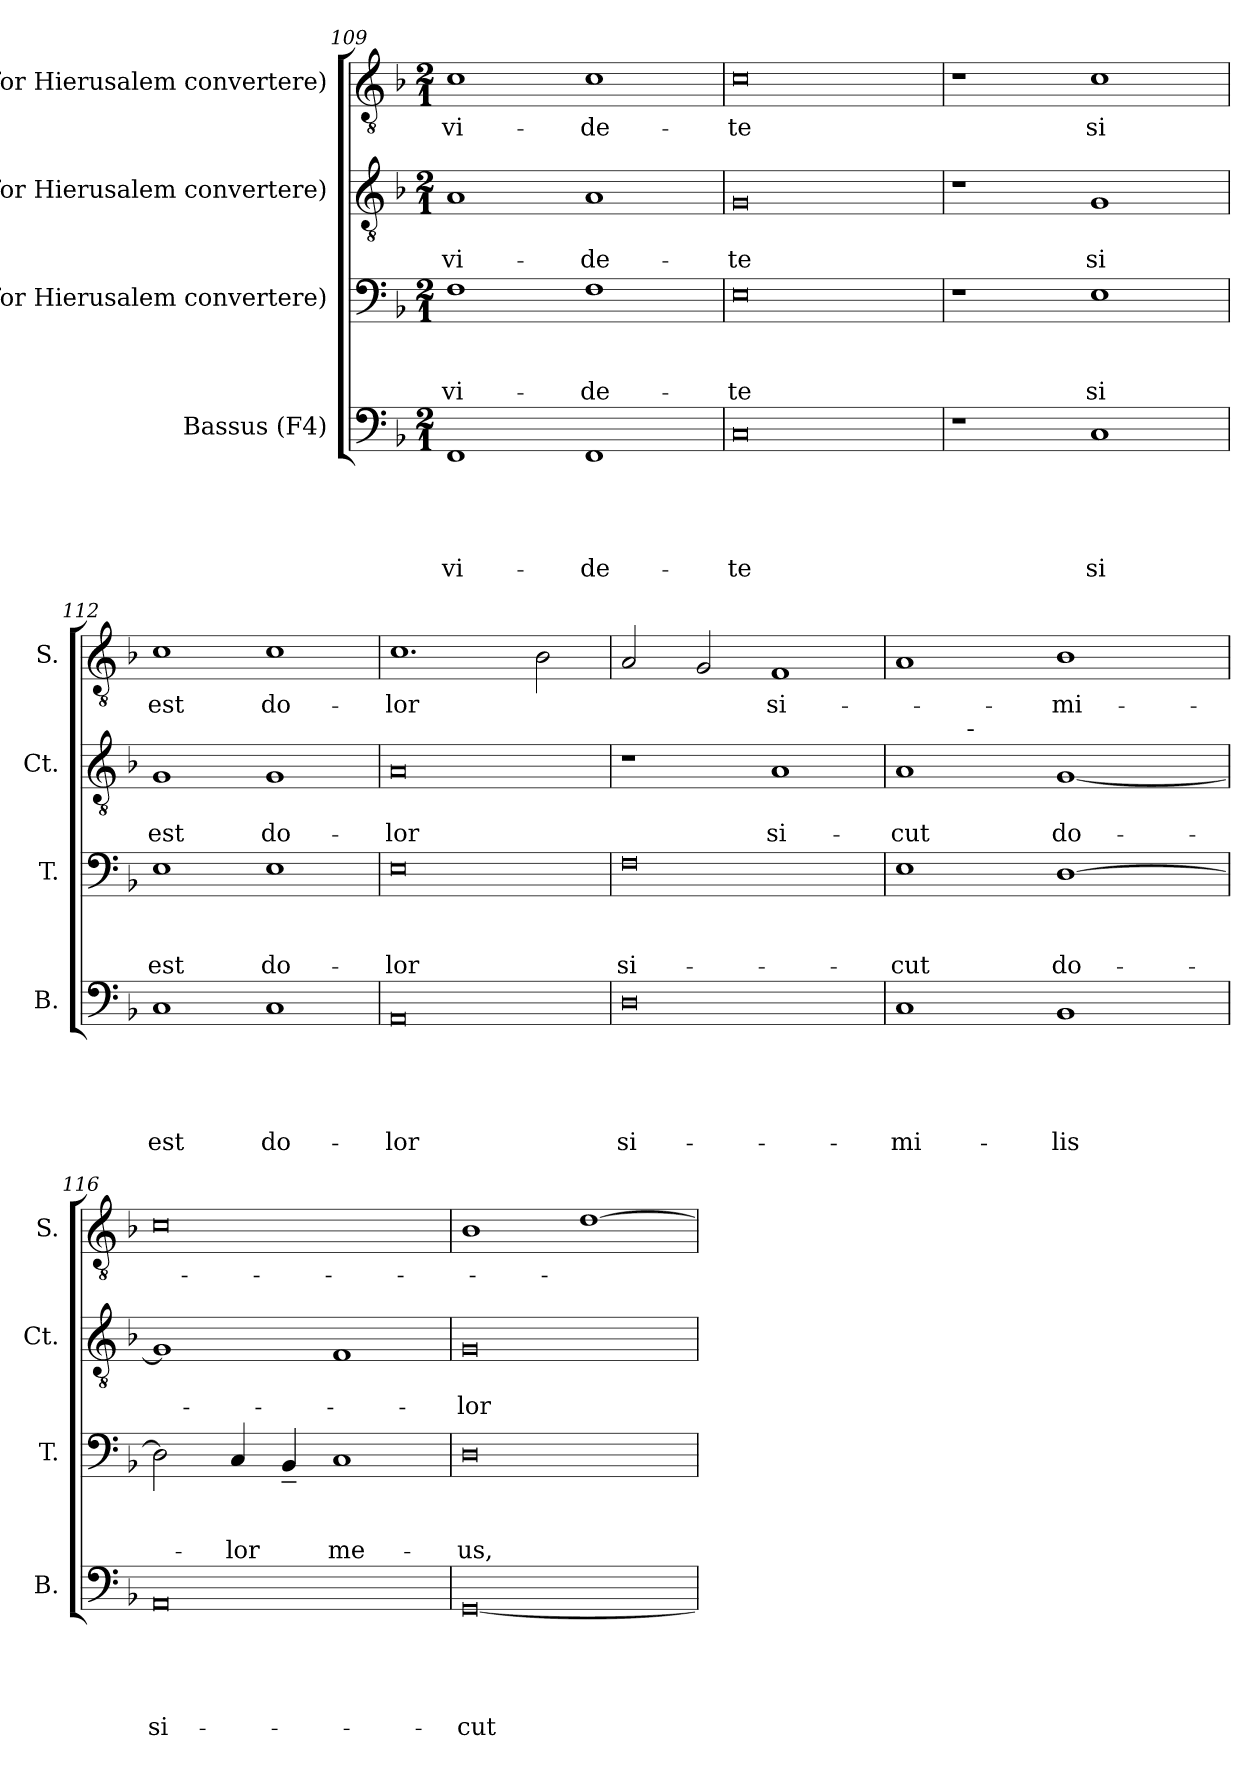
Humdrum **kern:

**kern	**text	**text	**text	**text	**text	**kern	**text	**text	**text	**kern	**text	**text	**kern	**text
*part4	*part4	*part4	*part4	*part4	*part4	*part3	*part3	*part3	*part3	*part2	*part2	*part2	*part1	*part1
*staff4	*staff4	*staff4	*staff4	*staff4	*staff4	*staff3	*staff3	*staff3	*staff3	*staff2	*staff2	*staff2	*staff1	*staff1
*I"Bassus (F4)	*	*	*	*	*	*I"C4 for Hierusalem convertere)	*	*	*	*I"C3 for Hierusalem convertere)	*	*	*I"C1 for Hierusalem convertere)	*
*I'B.	*	*	*	*	*	*I'T.	*	*	*	*I'Ct.	*	*	*I'S.	*
*clefF4	*	*	*	*	*	*clefF4	*	*	*	*clefGv2	*	*	*clefGv2	*
*k[b-]	*	*	*	*	*	*k[b-]	*	*	*	*k[b-]	*	*	*k[b-]	*
*F:	*	*	*	*	*	*F:	*	*	*	*F:	*	*	*F:	*
*M2/1	*	*	*	*	*	*M2/1	*	*	*	*M2/1	*	*	*M2/1	*
=109	=109	=109	=109	=109	=109	=109	=109	=109	=109	=109	=109	=109	=109	=109
!	!	!	!	!	!LO:LY:b	!	!	!	!LO:LY:b	!	!	!LO:LY:b	!	!LO:LY:b
1FF	.	.	.	.	vi-	1F	.	.	vi-	1A	.	vi-	1c	vi-
!	!	!	!	!	!LO:LY:b	!	!	!	!LO:LY:b	!	!	!LO:LY:b	!	!LO:LY:b
1FF	.	.	.	.	-de-	1F	.	.	-de-	1A	.	-de-	1c	-de-
=110	=110	=110	=110	=110	=110	=110	=110	=110	=110	=110	=110	=110	=110	=110
!	!	!	!	!	!LO:LY:b:rj	!	!	!	!LO:LY:b:rj	!	!	!LO:LY:b:rj	!	!LO:LY:b:rj
0C	.	.	.	.	-te	0E	.	.	-te	0G	.	-te	0c	-te
=111	=111	=111	=111	=111	=111	=111	=111	=111	=111	=111	=111	=111	=111	=111
1r	.	.	.	.	.	1r	.	.	.	1r	.	.	1r	.
!	!	!	!	!	!LO:LY:b	!	!	!	!LO:LY:b	!	!	!LO:LY:b	!	!LO:LY:b
1C	.	.	.	.	si	1E	.	.	si	1G	.	si	1c	si
=112	=112	=112	=112	=112	=112	=112	=112	=112	=112	=112	=112	=112	=112	=112
!	!	!	!	!	!LO:LY:b	!	!	!	!LO:LY:b	!	!	!LO:LY:b	!	!LO:LY:b
1C	.	.	.	.	est	1E	.	.	est	1G	.	est	1c	est
!	!	!	!	!	!LO:LY:b	!	!	!	!LO:LY:b	!	!	!LO:LY:b	!	!LO:LY:b
1C	.	.	.	.	do-	1E	.	.	do-	1G	.	do-	1c	do-
=113	=113	=113	=113	=113	=113	=113	=113	=113	=113	=113	=113	=113	=113	=113
!	!	!	!	!	!LO:LY:b:rj	!	!	!	!LO:LY:b:rj	!	!	!LO:LY:b:rj	!	!LO:LY:b
0AA	.	.	.	.	-lor	0E	.	.	-lor	0A	.	-lor	1.c	-lor
.	.	.	.	.	.	.	.	.	.	.	.	.	2B-\	.
=114	=114	=114	=114	=114	=114	=114	=114	=114	=114	=114	=114	=114	=114	=114
!	!	!	!	!	!LO:LY:b:rj	!	!	!	!LO:LY:b:rj	!	!	!	!	!
0D	.	.	.	.	si-	0F	.	.	si-	1r	.	.	2A/	.
.	.	.	.	.	.	.	.	.	.	.	.	.	2G/	.
!	!	!	!	!	!	!	!	!	!	!	!	!LO:LY:b	!	!LO:LY:b
.	.	.	.	.	.	.	.	.	.	1A	.	si-	1F	si-
!!LO:LB:g=z
=115	=115	=115	=115	=115	=115	=115	=115	=115	=115	=115	=115	=115	=115	=115
!	!	!	!	!	!LO:LY:b	!	!	!	!LO:LY:b	!	!	!LO:LY:b	!	!
*	*	*	*	*	*	*	*	*	*	*^	*	*	*	*
1C	.	.	.	.	-mi-	1E	.	.	-cut	1A	4ryy	.	-cut	1A	.
.	.	.	.	.	.	.	.	.	.	.	16ryy	.	.	.	.
!	!	!	!	!	!	!	!	!	!	!	!LO:TX:a:t=-	!	!	!	!
.	.	.	.	.	.	.	.	.	.	.	1ryy	.	.	.	.
!	!	!	!	!	!LO:LY:b	!	!	!	!LO:LY:b	!	!	!	!LO:LY:b	!	!LO:LY:b
1BB-	.	.	.	.	-lis	[>1D	.	.	do-	[<1G	.	.	do-	1B-	-mi-
.	.	.	.	.	.	.	.	.	.	.	2ryy	.	.	.	.
.	.	.	.	.	.	.	.	.	.	.	8.ryy	.	.	.	.
=116	=116	=116	=116	=116	=116	=116	=116	=116	=116	=116	=116	=116	=116	=116	=116
!	!	!	!	!	!LO:LY:b:rj	!	!	!	!	!	!	!	!	!	!
*	*	*	*	*	*	*	*	*	*	*v	*v	*	*	*	*
0AA	.	.	.	.	si-	2D\]	.	.	.	1G]	.	.	0c	.
!	!	!	!	!	!	!	!	!	!LO:LY:b	!	!	!	!	!
.	.	.	.	.	.	4C/	.	.	-lor	.	.	.	.	.
.	.	.	.	.	.	4BB-~</	.	.	.	.	.	.	.	.
!	!	!	!	!	!	!	!	!	!LO:LY:b	!	!	!	!	!
.	.	.	.	.	.	1C	.	.	me-	1F	.	.	.	.
=117	=117	=117	=117	=117	=117	=117	=117	=117	=117	=117	=117	=117	=117	=117
!	!	!	!	!	!LO:LY:b	!	!	!	!LO:LY:b	!	!	!LO:LY:b:rj	!	!
[<0GG	.	.	.	.	-cut	0D	.	.	-us,	0G	.	-lor	1B-	.
.	.	.	.	.	.	.	.	.	.	.	.	.	[>1d	.
=	=	=	=	=	=	=	=	=	=	=	=	=	=	=
*-	*-	*-	*-	*-	*-	*-	*-	*-	*-	*-	*-	*-	*-	*-
